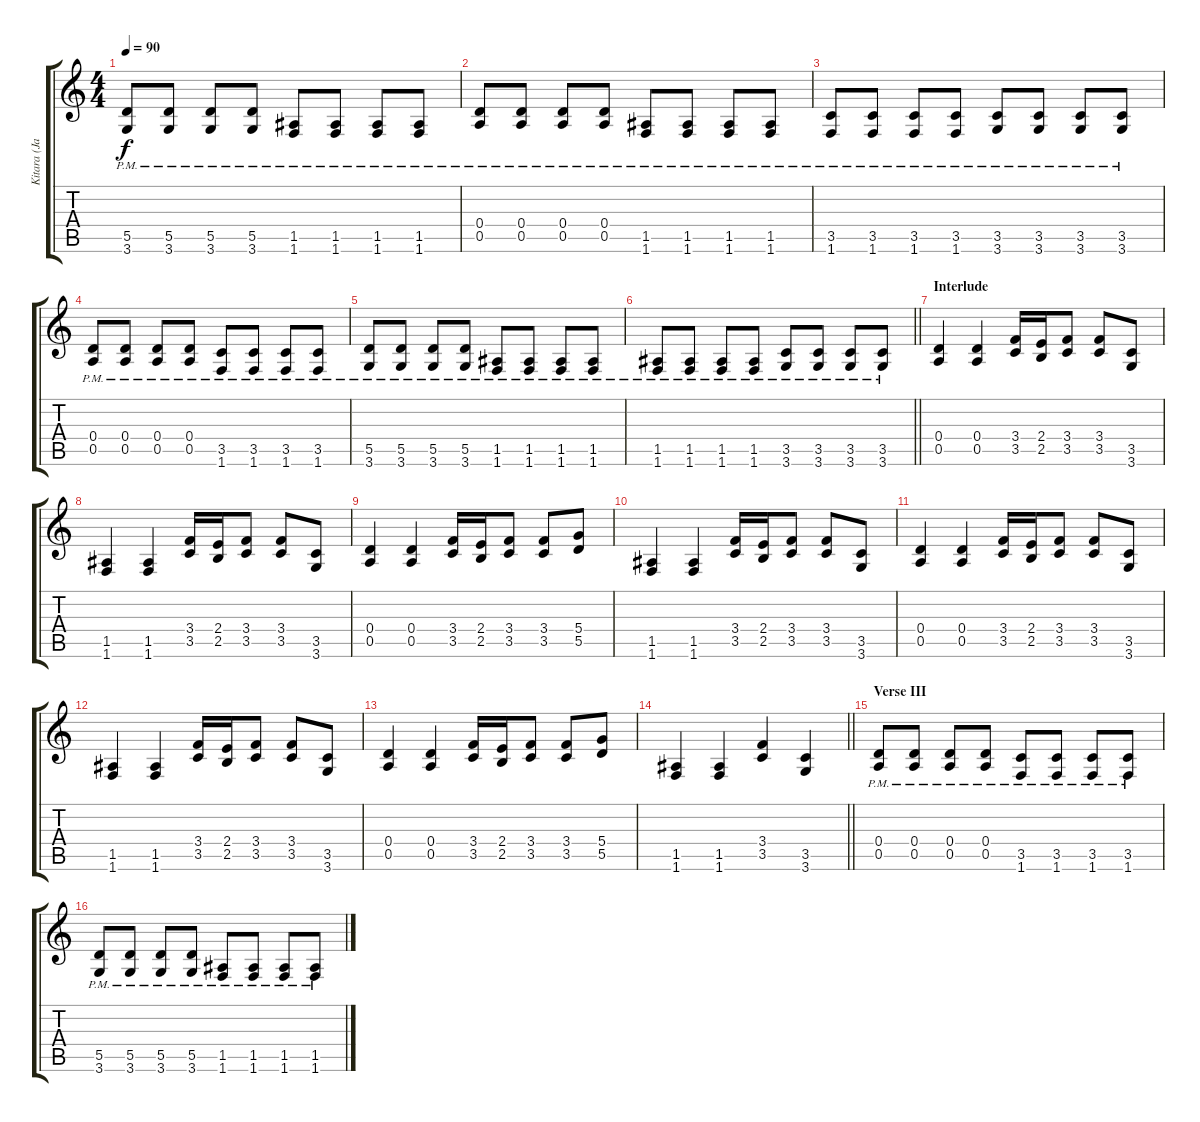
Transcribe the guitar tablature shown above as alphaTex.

\track ("Kitara (Jari Huttunen)" "Kitara (Ja") {instrument distortionguitar}
\staff {score tabs}
\tuning (E4 B3 G3 D3 A2 E2) {hide}
\ts (4 4)
\tempo 90
\clef g2
\ks c
(5.5{pm} 3.6{pm}).8{dy f} (5.5{pm} 3.6{pm}).8 (5.5{pm} 3.6{pm}).8 (5.5{pm} 3.6{pm}).8 (1.5{pm} 1.6{pm}).8 (1.5{pm} 1.6{pm}).8 (1.5{pm} 1.6{pm}).8 (1.5{pm} 1.6{pm}).8 |
(0.4{pm} 0.5{pm}).8 (0.4{pm} 0.5{pm}).8 (0.4{pm} 0.5{pm}).8 (0.4{pm} 0.5{pm}).8 (1.5{pm} 1.6{pm}).8 (1.5{pm} 1.6{pm}).8 (1.5{pm} 1.6{pm}).8 (1.5{pm} 1.6{pm}).8 |
(3.5{pm} 1.6{pm}).8 (3.5{pm} 1.6{pm}).8 (3.5{pm} 1.6{pm}).8 (3.5{pm} 1.6{pm}).8 (3.5{pm} 3.6{pm}).8 (3.5{pm} 3.6{pm}).8 (3.5{pm} 3.6{pm}).8 (3.5{pm} 3.6{pm}).8 |
(0.4{pm} 0.5{pm}).8 (0.4{pm} 0.5{pm}).8 (0.4{pm} 0.5{pm}).8 (0.4{pm} 0.5{pm}).8 (3.5{pm} 1.6{pm}).8 (3.5{pm} 1.6{pm}).8 (3.5{pm} 1.6{pm}).8 (3.5{pm} 1.6{pm}).8 |
(5.5{pm} 3.6{pm}).8 (5.5{pm} 3.6{pm}).8 (5.5{pm} 3.6{pm}).8 (5.5{pm} 3.6{pm}).8 (1.5{pm} 1.6{pm}).8 (1.5{pm} 1.6{pm}).8 (1.5{pm} 1.6{pm}).8 (1.5{pm} 1.6{pm}).8 |
\barLineRight lightlight
(1.5{pm} 1.6{pm}).8 (1.5{pm} 1.6{pm}).8 (1.5{pm} 1.6{pm}).8 (1.5{pm} 1.6{pm}).8 (3.5{pm} 3.6{pm}).8 (3.5{pm} 3.6{pm}).8 (3.5{pm} 3.6{pm}).8 (3.5{pm} 3.6{pm}).8 |
\section ("" "Interlude")
(0.4 0.5).4 (0.4 0.5).4 (3.4 3.5).16 (2.4 2.5).16 (3.4 3.5).8 (3.4 3.5).8 (3.5 3.6).8 |
(1.5 1.6).4 (1.5 1.6).4 (3.4 3.5).16 (2.4 2.5).16 (3.4 3.5).8 (3.4 3.5).8 (3.5 3.6).8 |
(0.4 0.5).4 (0.4 0.5).4 (3.4 3.5).16 (2.4 2.5).16 (3.4 3.5).8 (3.4 3.5).8 (5.4 5.5).8 |
(1.5 1.6).4 (1.5 1.6).4 (3.4 3.5).16 (2.4 2.5).16 (3.4 3.5).8 (3.4 3.5).8 (3.5 3.6).8 |
(0.4 0.5).4 (0.4 0.5).4 (3.4 3.5).16 (2.4 2.5).16 (3.4 3.5).8 (3.4 3.5).8 (3.5 3.6).8 |
(1.5 1.6).4 (1.5 1.6).4 (3.4 3.5).16 (2.4 2.5).16 (3.4 3.5).8 (3.4 3.5).8 (3.5 3.6).8 |
(0.4 0.5).4 (0.4 0.5).4 (3.4 3.5).16 (2.4 2.5).16 (3.4 3.5).8 (3.4 3.5).8 (5.4 5.5).8 |
\barLineRight lightlight
(1.5 1.6).4 (1.5 1.6).4 (3.4 3.5).4 (3.5 3.6).4 |
\section ("" "Verse III")
(0.4{pm} 0.5{pm}).8 (0.4{pm} 0.5{pm}).8 (0.4{pm} 0.5{pm}).8 (0.4{pm} 0.5{pm}).8 (3.5{pm} 1.6{pm}).8 (3.5{pm} 1.6{pm}).8 (3.5{pm} 1.6{pm}).8 (3.5{pm} 1.6{pm}).8 |
(5.5{pm} 3.6{pm}).8 (5.5{pm} 3.6{pm}).8 (5.5{pm} 3.6{pm}).8 (5.5{pm} 3.6{pm}).8 (1.5{pm} 1.6{pm}).8 (1.5{pm} 1.6{pm}).8 (1.5{pm} 1.6{pm}).8 (1.5{pm} 1.6{pm}).8
